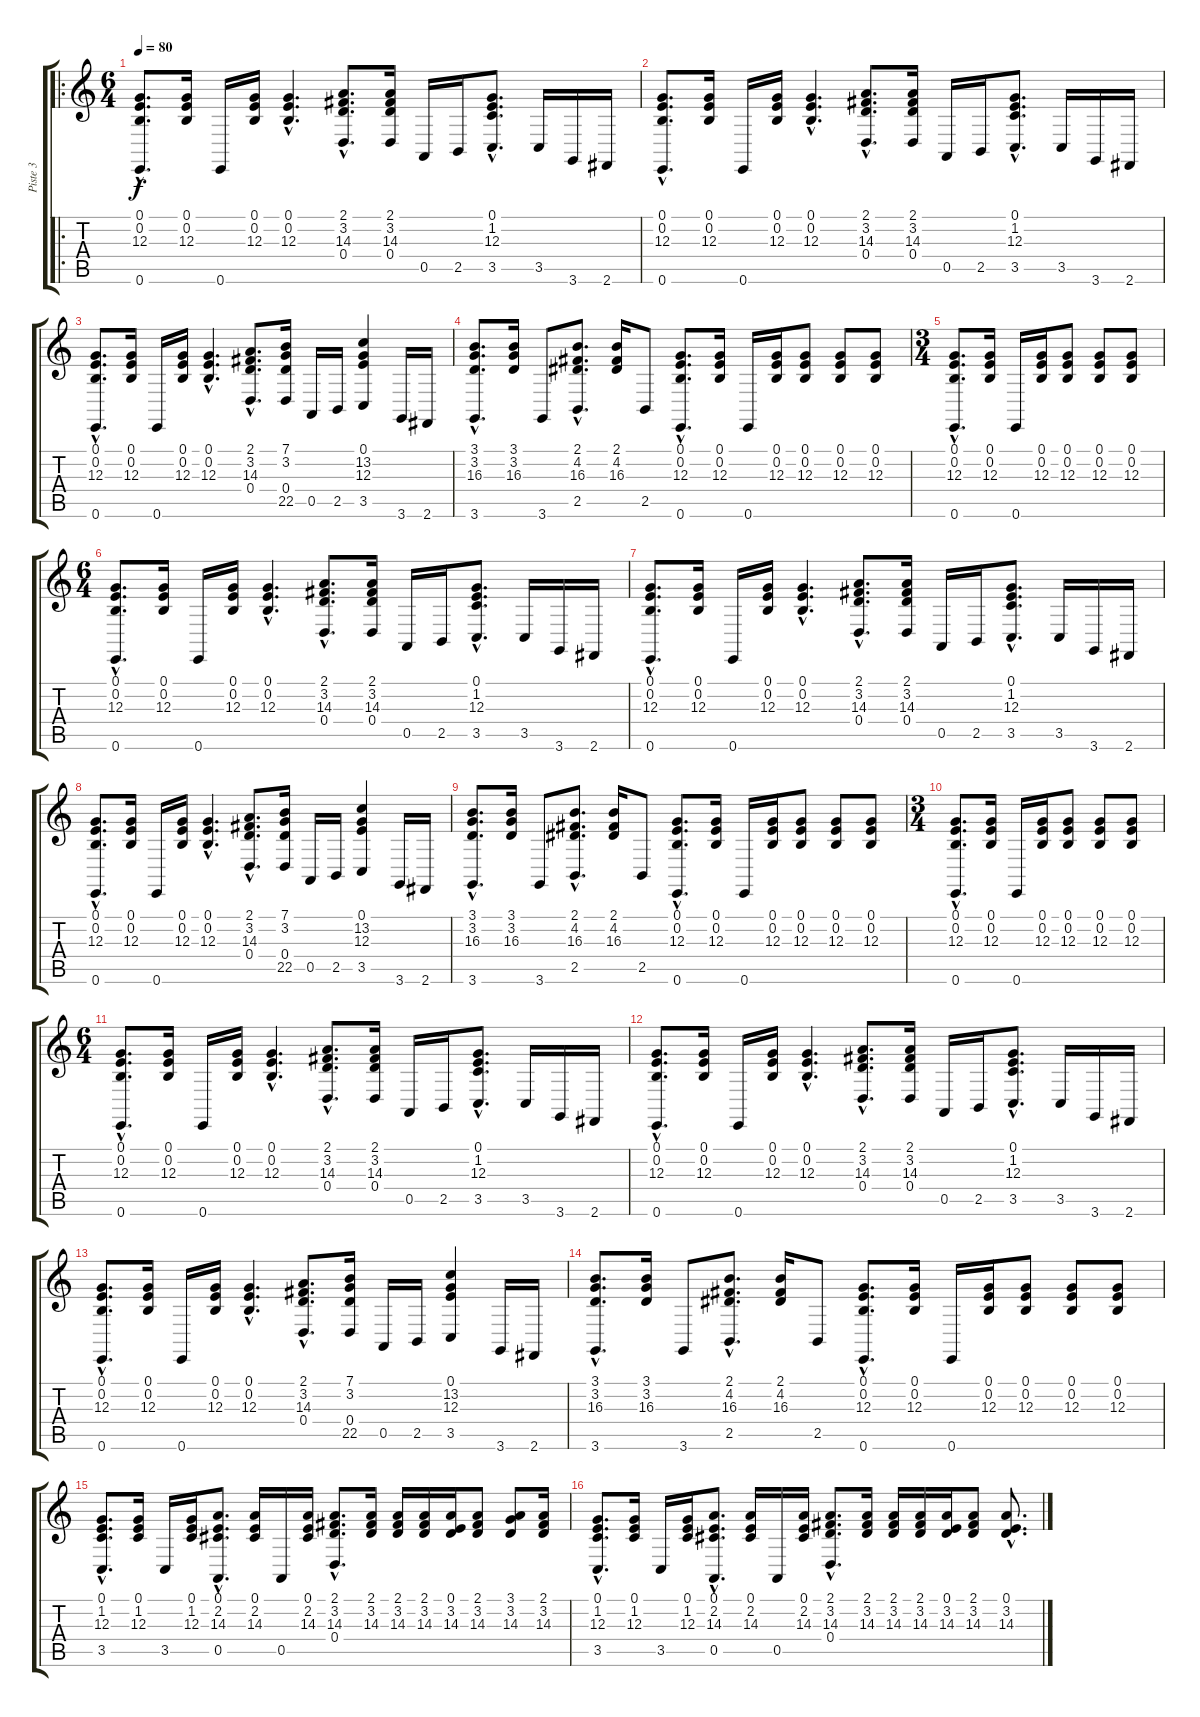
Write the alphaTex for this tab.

\track ("Piste 3" "Piste 3") {instrument acousticgrandpiano}
\staff {score tabs}
\tuning (E4 B3 G3 D3 A2 E2) {hide}
\ro
\ts (6 4)
\tempo 80
\clef g2
\ks c
(0.1{hac} 0.2{hac} 12.3{hac} 0.6{hac}).8{d dy f instrument acousticgrandpiano} (0.1 0.2 12.3).16 0.6.16 (0.1 0.2 12.3).16 (0.1{hac} 0.2{hac} 12.3{hac}).4{d} (2.1{hac} 3.2{hac} 14.3{hac} 0.4{hac}).8{d} (2.1 3.2 14.3 0.4).16 0.5.16 2.5.16 (0.1{hac} 1.2{hac} 12.3{hac} 3.5{hac}).8{d} 3.5.16 3.6.16 2.6.16 |
(0.1{hac} 0.2{hac} 12.3{hac} 0.6{hac}).8{d} (0.1 0.2 12.3).16 0.6.16 (0.1 0.2 12.3).16 (0.1{hac} 0.2{hac} 12.3{hac}).4{d} (2.1{hac} 3.2{hac} 14.3{hac} 0.4{hac}).8{d} (2.1 3.2 14.3 0.4).16 0.5.16 2.5.16 (0.1{hac} 1.2{hac} 12.3{hac} 3.5{hac}).8{d} 3.5.16 3.6.16 2.6.16 |
(0.1{hac} 0.2{hac} 12.3{hac} 0.6{hac}).8{d} (0.1 0.2 12.3).16 0.6.16 (0.1 0.2 12.3).16 (0.1{hac} 0.2{hac} 12.3{hac}).4{d} (2.1{hac} 3.2{hac} 14.3{hac} 0.4{hac}).8{d} (7.1 3.2 0.4 22.5).16 0.5.16 2.5.16 (0.1 13.2 12.3 3.5).4 3.6.16 2.6.16 |
(3.1{hac} 3.2{hac} 16.3{hac} 3.6{hac}).8{d} (3.1 3.2 16.3).16 3.6.8 (2.1{hac} 4.2{hac} 16.3{hac} 2.5{hac}).8{d} (2.1 4.2 16.3).16 2.5.8 (0.1{hac} 0.2{hac} 12.3{hac} 0.6{hac}).8{d} (0.1 0.2 12.3).16 0.6.16 (0.1 0.2 12.3).16 (0.1 0.2 12.3).8 (0.1 0.2 12.3).8 (0.1 0.2 12.3).8 |
\ts (3 4)
(0.1{hac} 0.2{hac} 12.3{hac} 0.6{hac}).8{d} (0.1 0.2 12.3).16 0.6.16 (0.1 0.2 12.3).16 (0.1 0.2 12.3).8 (0.1 0.2 12.3).8 (0.1 0.2 12.3).8 |
\ts (6 4)
(0.1{hac} 0.2{hac} 12.3{hac} 0.6{hac}).8{d} (0.1 0.2 12.3).16 0.6.16 (0.1 0.2 12.3).16 (0.1{hac} 0.2{hac} 12.3{hac}).4{d} (2.1{hac} 3.2{hac} 14.3{hac} 0.4{hac}).8{d} (2.1 3.2 14.3 0.4).16 0.5.16 2.5.16 (0.1{hac} 1.2{hac} 12.3{hac} 3.5{hac}).8{d} 3.5.16 3.6.16 2.6.16 |
(0.1{hac} 0.2{hac} 12.3{hac} 0.6{hac}).8{d} (0.1 0.2 12.3).16 0.6.16 (0.1 0.2 12.3).16 (0.1{hac} 0.2{hac} 12.3{hac}).4{d} (2.1{hac} 3.2{hac} 14.3{hac} 0.4{hac}).8{d} (2.1 3.2 14.3 0.4).16 0.5.16 2.5.16 (0.1{hac} 1.2{hac} 12.3{hac} 3.5{hac}).8{d} 3.5.16 3.6.16 2.6.16 |
(0.1{hac} 0.2{hac} 12.3{hac} 0.6{hac}).8{d} (0.1 0.2 12.3).16 0.6.16 (0.1 0.2 12.3).16 (0.1{hac} 0.2{hac} 12.3{hac}).4{d} (2.1{hac} 3.2{hac} 14.3{hac} 0.4{hac}).8{d} (7.1 3.2 0.4 22.5).16 0.5.16 2.5.16 (0.1 13.2 12.3 3.5).4 3.6.16 2.6.16 |
(3.1{hac} 3.2{hac} 16.3{hac} 3.6{hac}).8{d} (3.1 3.2 16.3).16 3.6.8 (2.1{hac} 4.2{hac} 16.3{hac} 2.5{hac}).8{d} (2.1 4.2 16.3).16 2.5.8 (0.1{hac} 0.2{hac} 12.3{hac} 0.6{hac}).8{d} (0.1 0.2 12.3).16 0.6.16 (0.1 0.2 12.3).16 (0.1 0.2 12.3).8 (0.1 0.2 12.3).8 (0.1 0.2 12.3).8 |
\ts (3 4)
(0.1{hac} 0.2{hac} 12.3{hac} 0.6{hac}).8{d} (0.1 0.2 12.3).16 0.6.16 (0.1 0.2 12.3).16 (0.1 0.2 12.3).8 (0.1 0.2 12.3).8 (0.1 0.2 12.3).8 |
\ts (6 4)
(0.1{hac} 0.2{hac} 12.3{hac} 0.6{hac}).8{d} (0.1 0.2 12.3).16 0.6.16 (0.1 0.2 12.3).16 (0.1{hac} 0.2{hac} 12.3{hac}).4{d} (2.1{hac} 3.2{hac} 14.3{hac} 0.4{hac}).8{d} (2.1 3.2 14.3 0.4).16 0.5.16 2.5.16 (0.1{hac} 1.2{hac} 12.3{hac} 3.5{hac}).8{d} 3.5.16 3.6.16 2.6.16 |
(0.1{hac} 0.2{hac} 12.3{hac} 0.6{hac}).8{d} (0.1 0.2 12.3).16 0.6.16 (0.1 0.2 12.3).16 (0.1{hac} 0.2{hac} 12.3{hac}).4{d} (2.1{hac} 3.2{hac} 14.3{hac} 0.4{hac}).8{d} (2.1 3.2 14.3 0.4).16 0.5.16 2.5.16 (0.1{hac} 1.2{hac} 12.3{hac} 3.5{hac}).8{d} 3.5.16 3.6.16 2.6.16 |
(0.1{hac} 0.2{hac} 12.3{hac} 0.6{hac}).8{d} (0.1 0.2 12.3).16 0.6.16 (0.1 0.2 12.3).16 (0.1{hac} 0.2{hac} 12.3{hac}).4{d} (2.1{hac} 3.2{hac} 14.3{hac} 0.4{hac}).8{d} (7.1 3.2 0.4 22.5).16 0.5.16 2.5.16 (0.1 13.2 12.3 3.5).4 3.6.16 2.6.16 |
(3.1{hac} 3.2{hac} 16.3{hac} 3.6{hac}).8{d} (3.1 3.2 16.3).16 3.6.8 (2.1{hac} 4.2{hac} 16.3{hac} 2.5{hac}).8{d} (2.1 4.2 16.3).16 2.5.8 (0.1{hac} 0.2{hac} 12.3{hac} 0.6{hac}).8{d} (0.1 0.2 12.3).16 0.6.16 (0.1 0.2 12.3).16 (0.1 0.2 12.3).8 (0.1 0.2 12.3).8 (0.1 0.2 12.3).8 |
(0.1{hac} 1.2{hac} 12.3{hac} 3.5{hac}).8{d} (0.1 1.2 12.3).16 3.5.16 (0.1 1.2 12.3).16 (0.1{hac} 2.2{hac} 14.3{hac} 0.5{hac}).8{d} (0.1 2.2 14.3).16 0.5.16 (0.1 2.2 14.3).16 (2.1{hac} 3.2{hac} 14.3{hac} 0.4{hac}).8{d} (2.1 3.2 14.3).16 (2.1 3.2 14.3).16 (2.1 3.2 14.3).16 (0.1 3.2 14.3).16 (2.1 3.2 14.3).8 (3.1 3.2 14.3).8 (2.1 3.2 14.3).16 |
(0.1{hac} 1.2{hac} 12.3{hac} 3.5{hac}).8{d} (0.1 1.2 12.3).16 3.5.16 (0.1 1.2 12.3).16 (0.1{hac} 2.2{hac} 14.3{hac} 0.5{hac}).8{d} (0.1 2.2 14.3).16 0.5.16 (0.1 2.2 14.3).16 (2.1{hac} 3.2{hac} 14.3{hac} 0.4{hac}).8{d} (2.1 3.2 14.3).16 (2.1 3.2 14.3).16 (2.1 3.2 14.3).16 (0.1 3.2 14.3).16 (2.1 3.2 14.3).8 (0.1{hac} 3.2{hac} 14.3{hac}).8{d}
